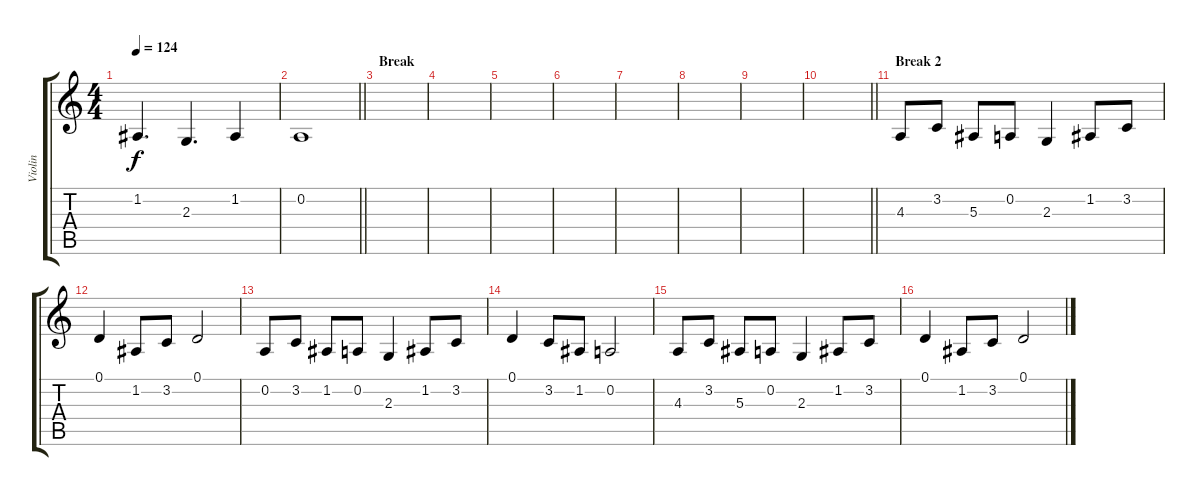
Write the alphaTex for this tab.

\track ("Violin" "Violin") {instrument violin}
\staff {score tabs}
\tuning (D4 A3 F3 C3 G2 D2) {hide}
\ts (4 4)
\tempo 124
\clef g2
\ks c
1.2.4{d dy f} 2.3.4{d} 1.2.4 |
\barLineRight lightlight
0.2.1 |
\section ("" "Break ")
|
|
|
|
|
|
|
\barLineRight lightlight
|
\section ("" "Break 2")
4.3.8 3.2.8 5.3.8 0.2.8 2.3.4 1.2.8 3.2.8 |
0.1.4 1.2.8 3.2.8 0.1.2 |
0.2.8 3.2.8 1.2.8 0.2.8 2.3.4 1.2.8 3.2.8 |
0.1.4 3.2.8 1.2.8 0.2.2 |
4.3.8 3.2.8 5.3.8 0.2.8 2.3.4 1.2.8 3.2.8 |
0.1.4 1.2.8 3.2.8 0.1.2
